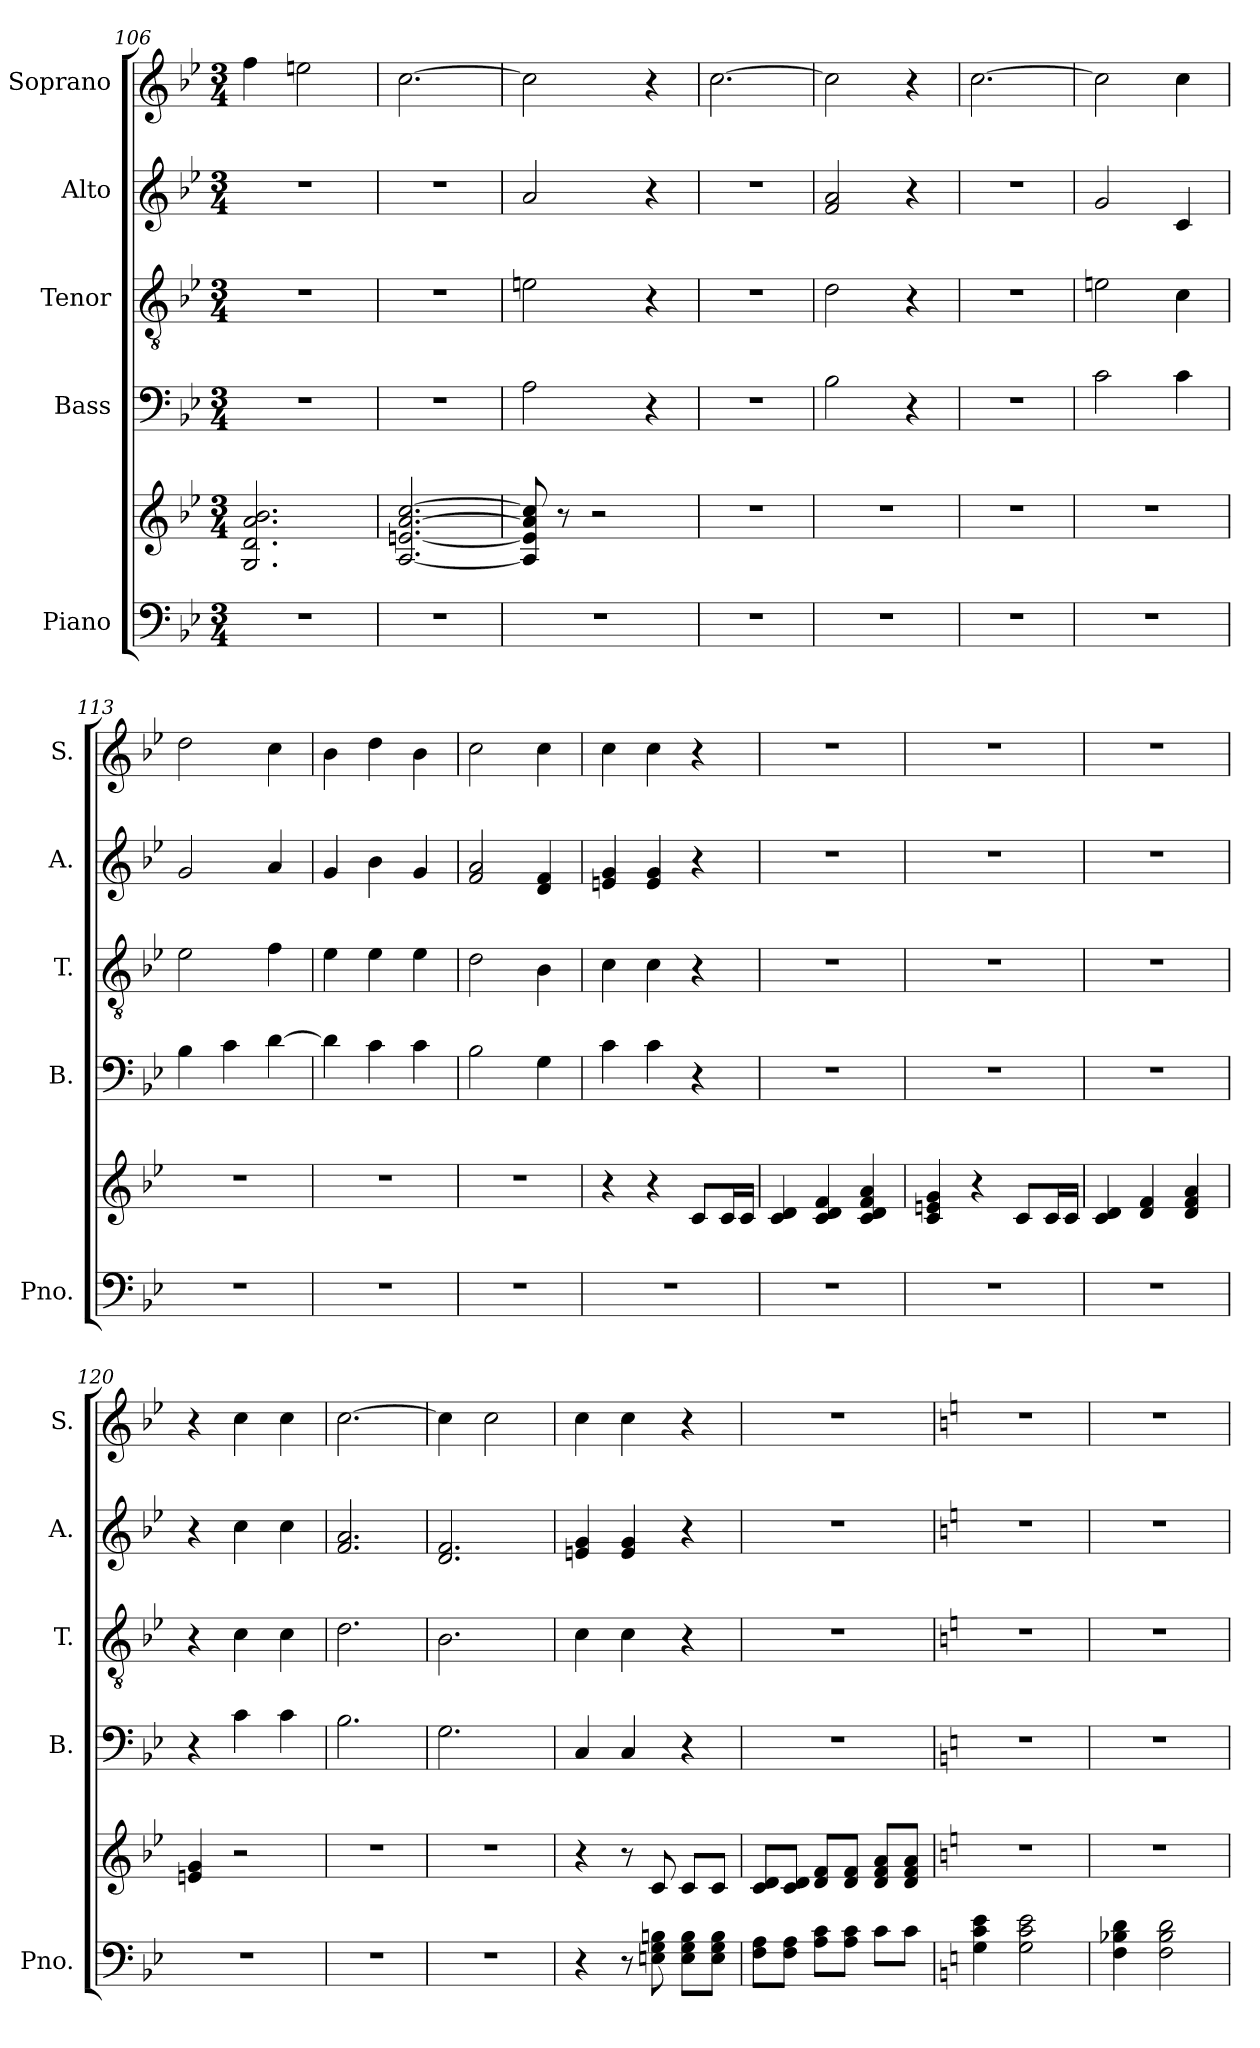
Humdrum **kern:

**kern	**kern	**kern	**kern	**kern	**kern
*part5	*part5	*part4	*part3	*part2	*part1
*staff6	*staff5	*staff4	*staff3	*staff2	*staff1
*I"Piano	*	*I"Bass	*I"Tenor	*I"Alto	*I"Soprano
*I'Pno.	*	*I'B.	*I'T.	*I'A.	*I'S.
*clefF4	*clefG2	*clefF4	*clefGv2	*clefG2	*clefG2
*k[b-e-]	*k[b-e-]	*k[b-e-]	*k[b-e-]	*k[b-e-]	*k[b-e-]
*M3/4	*M3/4	*M3/4	*M3/4	*M3/4	*M3/4
=106	=106	=106	=106	=106	=106
2.r	2.G/ 2.d/ 2.a/ 2.b-/	2.r	2.r	2.r	4ff\
.	.	.	.	.	2een\
=107	=107	=107	=107	=107	=107
2.r	[2.A/ [2.en/ [2.a/ [2.cc/	2.r	2.r	2.r	[2.cc\
=108	=108	=108	=108	=108	=108
2.r	8A/] 8e/] 8a/] 8cc/]	2A\	2en\	2a/	2cc\]
.	8r	.	.	.	.
.	2r	.	.	.	.
.	.	4r	4r	4r	4r
=109	=109	=109	=109	=109	=109
2.r	2.r	2.r	2.r	2.r	[2.cc\
=110	=110	=110	=110	=110	=110
2.r	2.r	2B-\	2d\	2f/ 2a/	2cc\]
.	.	4r	4r	4r	4r
=111	=111	=111	=111	=111	=111
2.r	2.r	2.r	2.r	2.r	[2.cc\
!!LO:LB:g=z
=112	=112	=112	=112	=112	=112
2.r	2.r	2c\	2en\	2g/	2cc\]
.	.	4c\	4c\	4c/	4cc\
=113	=113	=113	=113	=113	=113
2.r	2.r	4B-\	2e-\	2g/	2dd\
.	.	4c\	.	.	.
.	.	[4d\	4f\	4a/	4cc\
=114	=114	=114	=114	=114	=114
2.r	2.r	4d\]	4e-\	4g/	4b-\
.	.	4c\	4e-\	4b-\	4dd\
.	.	4c\	4e-\	4g/	4b-\
=115	=115	=115	=115	=115	=115
2.r	2.r	2B-\	2d\	2f/ 2a/	2cc\
.	.	4G\	4B-\	4d/ 4f/	4cc\
=116	=116	=116	=116	=116	=116
2.r	4r	4c\	4c\	4en/ 4g/	4cc\
.	4r	4c\	4c\	4e/ 4g/	4cc\
.	8c/L	4r	4r	4r	4r
.	16c/L	.	.	.	.
.	16c/JJ	.	.	.	.
=117	=117	=117	=117	=117	=117
2.r	4c/ 4d/	2.r	2.r	2.r	2.r
.	4c/ 4d/ 4f/	.	.	.	.
.	4c/ 4d/ 4f/ 4a/	.	.	.	.
=118	=118	=118	=118	=118	=118
2.r	4c/ 4en/ 4g/	2.r	2.r	2.r	2.r
.	4r	.	.	.	.
.	8c/L	.	.	.	.
.	16c/L	.	.	.	.
.	16c/JJ	.	.	.	.
=119	=119	=119	=119	=119	=119
2.r	4c/ 4d/	2.r	2.r	2.r	2.r
.	4d/ 4f/	.	.	.	.
.	4d/ 4f/ 4a/	.	.	.	.
=120	=120	=120	=120	=120	=120
2.r	4en/ 4g/	4r	4r	4r	4r
.	2r	4c\	4c\	4cc\	4cc\
.	.	4c\	4c\	4cc\	4cc\
!!LO:PB:g=z
=121	=121	=121	=121	=121	=121
2.r	2.r	2.B-\	2.d\	2.f/ 2.a/	[2.cc\
=122	=122	=122	=122	=122	=122
2.r	2.r	2.G\	2.B-\	2.d/ 2.f/	4cc\]
.	.	.	.	.	2cc\
=123	=123	=123	=123	=123	=123
4r	4r	4C/	4c\	4en/ 4g/	4cc\
8r	8r	4C/	4c\	4e/ 4g/	4cc\
8En\ 8G\ 8Bn\	8c/	.	.	.	.
8E\ 8G\ 8B\L	8c/L	4r	4r	4r	4r
8E\ 8G\ 8B\J	8c/J	.	.	.	.
=124	=124	=124	=124	=124	=124
8F\ 8A\L	8c/ 8d/L	2.r	2.r	2.r	2.r
8F\ 8A\J	8c/ 8d/J	.	.	.	.
8A\ 8c\L	8d/ 8f/L	.	.	.	.
8A\ 8c\J	8d/ 8f/J	.	.	.	.
8c\L	8d/ 8f/ 8a/L	.	.	.	.
8c\J	8d/ 8f/ 8a/J	.	.	.	.
=125	=125	=125	=125	=125	=125
*k[]	*k[]	*k[]	*k[]	*k[]	*k[]
4G\ 4c\ 4e\	2.r	2.r	2.r	2.r	2.r
2G\ 2c\ 2e\	.	.	.	.	.
=126	=126	=126	=126	=126	=126
4F\ 4B-X\ 4d\	2.r	2.r	2.r	2.r	2.r
2F\ 2B-\ 2d\	.	.	.	.	.
=	=	=	=	=	=
*-	*-	*-	*-	*-	*-
